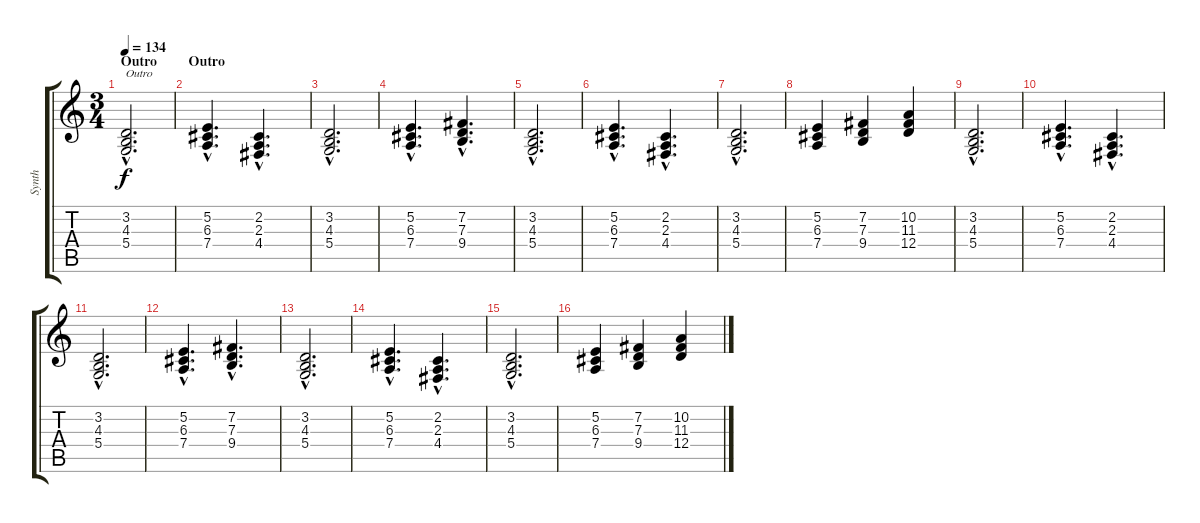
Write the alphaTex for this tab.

\track ("Synth" "Synth") {instrument lead2sawtooth}
\staff {score tabs}
\tuning (E4 B3 G3 D3 A2 E2) {hide}
\ts (3 4)
\section ("" "Outro")
\tempo 134
\clef g2
\ks c
(3.2{hac} 4.3{hac} 5.4{hac}).2{d txt "Outro" dy f volume 10} |
\section ("" "Outro")
(5.2{hac} 6.3{hac} 7.4{hac}).4{d} (2.2{hac} 2.3{hac} 4.4{hac}).4{d} |
\section ("" "")
(3.2{hac} 4.3{hac} 5.4{hac}).2{d} |
(5.2{hac} 6.3{hac} 7.4{hac}).4{d} (7.2{hac} 7.3{hac} 9.4{hac}).4{d} |
(3.2{hac} 4.3{hac} 5.4{hac}).2{d} |
(5.2{hac} 6.3{hac} 7.4{hac}).4{d} (2.2{hac} 2.3{hac} 4.4{hac}).4{d} |
(3.2{hac} 4.3{hac} 5.4{hac}).2{d} |
(5.2 6.3 7.4).4 (7.2 7.3 9.4).4 (10.2 11.3 12.4).4 |
(3.2{hac} 4.3{hac} 5.4{hac}).2{d} |
(5.2{hac} 6.3{hac} 7.4{hac}).4{d} (2.2{hac} 2.3{hac} 4.4{hac}).4{d} |
(3.2{hac} 4.3{hac} 5.4{hac}).2{d} |
(5.2{hac} 6.3{hac} 7.4{hac}).4{d} (7.2{hac} 7.3{hac} 9.4{hac}).4{d} |
(3.2{hac} 4.3{hac} 5.4{hac}).2{d} |
(5.2{hac} 6.3{hac} 7.4{hac}).4{d} (2.2{hac} 2.3{hac} 4.4{hac}).4{d} |
(3.2{hac} 4.3{hac} 5.4{hac}).2{d} |
(5.2 6.3 7.4).4 (7.2 7.3 9.4).4 (10.2 11.3 12.4).4
